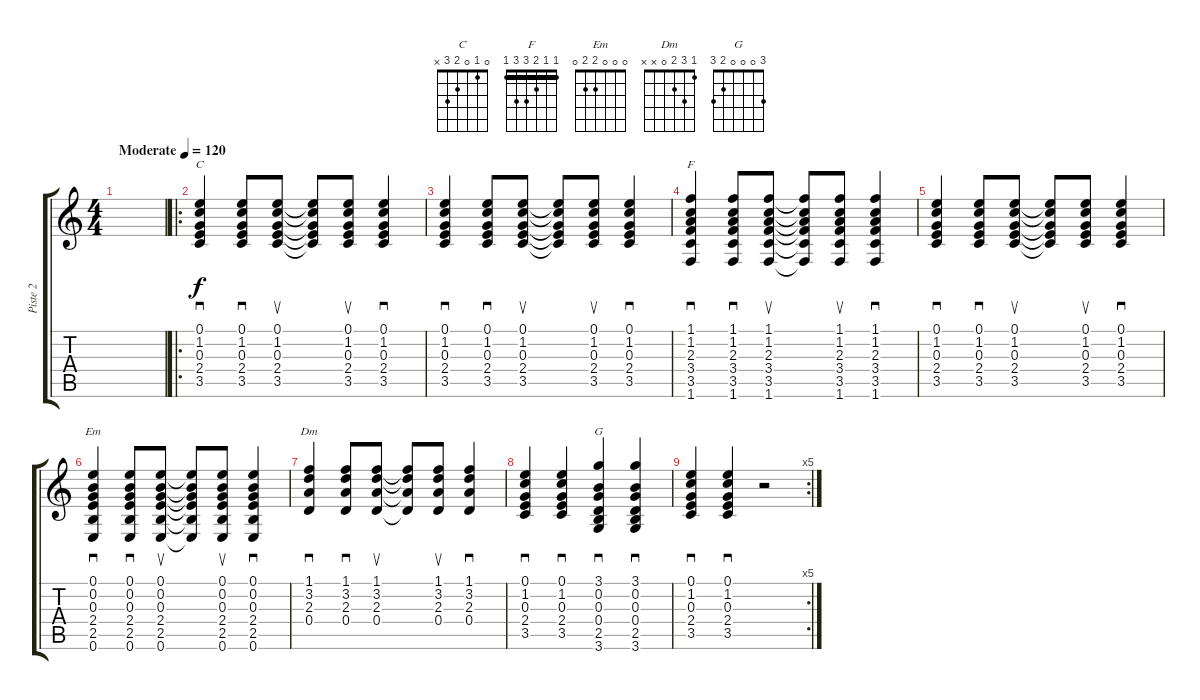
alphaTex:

\track ("Piste 2" "Piste 2") {instrument acousticguitarsteel}
\staff {score tabs}
\tuning (E4 B3 G3 D3 A2 E2) {hide}
\chord ("C" 0 1 0 2 3 x)
\chord ("F" 1 1 2 3 3 1) {barre 1}
\chord ("Em" 0 0 0 2 2 0)
\chord ("Dm" 1 3 2 0 x x)
\chord ("G" 3 0 0 0 2 3)
\ts (4 4)
\tempo (120 "Moderate")
\clef g2
\ks c
|
\ro
(0.1 1.2 0.3 2.4 3.5).4{sd ch "C"} (0.1 1.2 0.3 2.4 3.5).8{sd} (0.1 1.2 0.3 2.4 3.5).8{su} (0.1{t} 1.2{t} 0.3{t} 2.4{t} 3.5{t}).8 (0.1 1.2 0.3 2.4 3.5).8{su} (0.1 1.2 0.3 2.4 3.5).4{sd} |
(0.1 1.2 0.3 2.4 3.5).4{sd} (0.1 1.2 0.3 2.4 3.5).8{sd} (0.1 1.2 0.3 2.4 3.5).8{su} (0.1{t} 1.2{t} 0.3{t} 2.4{t} 3.5{t}).8 (0.1 1.2 0.3 2.4 3.5).8{su} (0.1 1.2 0.3 2.4 3.5).4{sd} |
(1.1 1.2 2.3 3.4 3.5 1.6).4{sd ch "F"} (1.1 1.2 2.3 3.4 3.5 1.6).8{sd} (1.1 1.2 2.3 3.4 3.5 1.6).8{su} (1.1{t} 1.2{t} 2.3{t} 3.4{t} 3.5{t} 1.6{t}).8 (1.1 1.2 2.3 3.4 3.5 1.6).8{su} (1.1 1.2 2.3 3.4 3.5 1.6).4{sd} |
(0.1 1.2 0.3 2.4 3.5).4{sd} (0.1 1.2 0.3 2.4 3.5).8{sd} (0.1 1.2 0.3 2.4 3.5).8{su} (0.1{t} 1.2{t} 0.3{t} 2.4{t} 3.5{t}).8 (0.1 1.2 0.3 2.4 3.5).8{su} (0.1 1.2 0.3 2.4 3.5).4{sd} |
(0.1 0.2 0.3 2.4 2.5 0.6).4{sd ch "Em"} (0.1 0.2 0.3 2.4 2.5 0.6).8{sd} (0.1 0.2 0.3 2.4 2.5 0.6).8{su} (0.1{t} 0.2{t} 0.3{t} 2.4{t} 2.5{t} 0.6{t}).8 (0.1 0.2 0.3 2.4 2.5 0.6).8{su} (0.1 0.2 0.3 2.4 2.5 0.6).4{sd} |
(1.1 3.2 2.3 0.4).4{sd ch "Dm"} (1.1 3.2 2.3 0.4).8{sd} (1.1 3.2 2.3 0.4).8{su} (1.1{t} 3.2{t} 2.3{t} 0.4{t}).8 (1.1 3.2 2.3 0.4).8{su} (1.1 3.2 2.3 0.4).4{sd} |
(0.1 1.2 0.3 2.4 3.5).4{sd} (0.1 1.2 0.3 2.4 3.5).4{sd} (3.1 0.2 0.3 0.4 2.5 3.6).4{sd ch "G"} (3.1 0.2 0.3 0.4 2.5 3.6).4{sd} |
\rc 5
(0.1 1.2 0.3 2.4 3.5).4{sd} (0.1 1.2 0.3 2.4 3.5).4{sd} r.2
